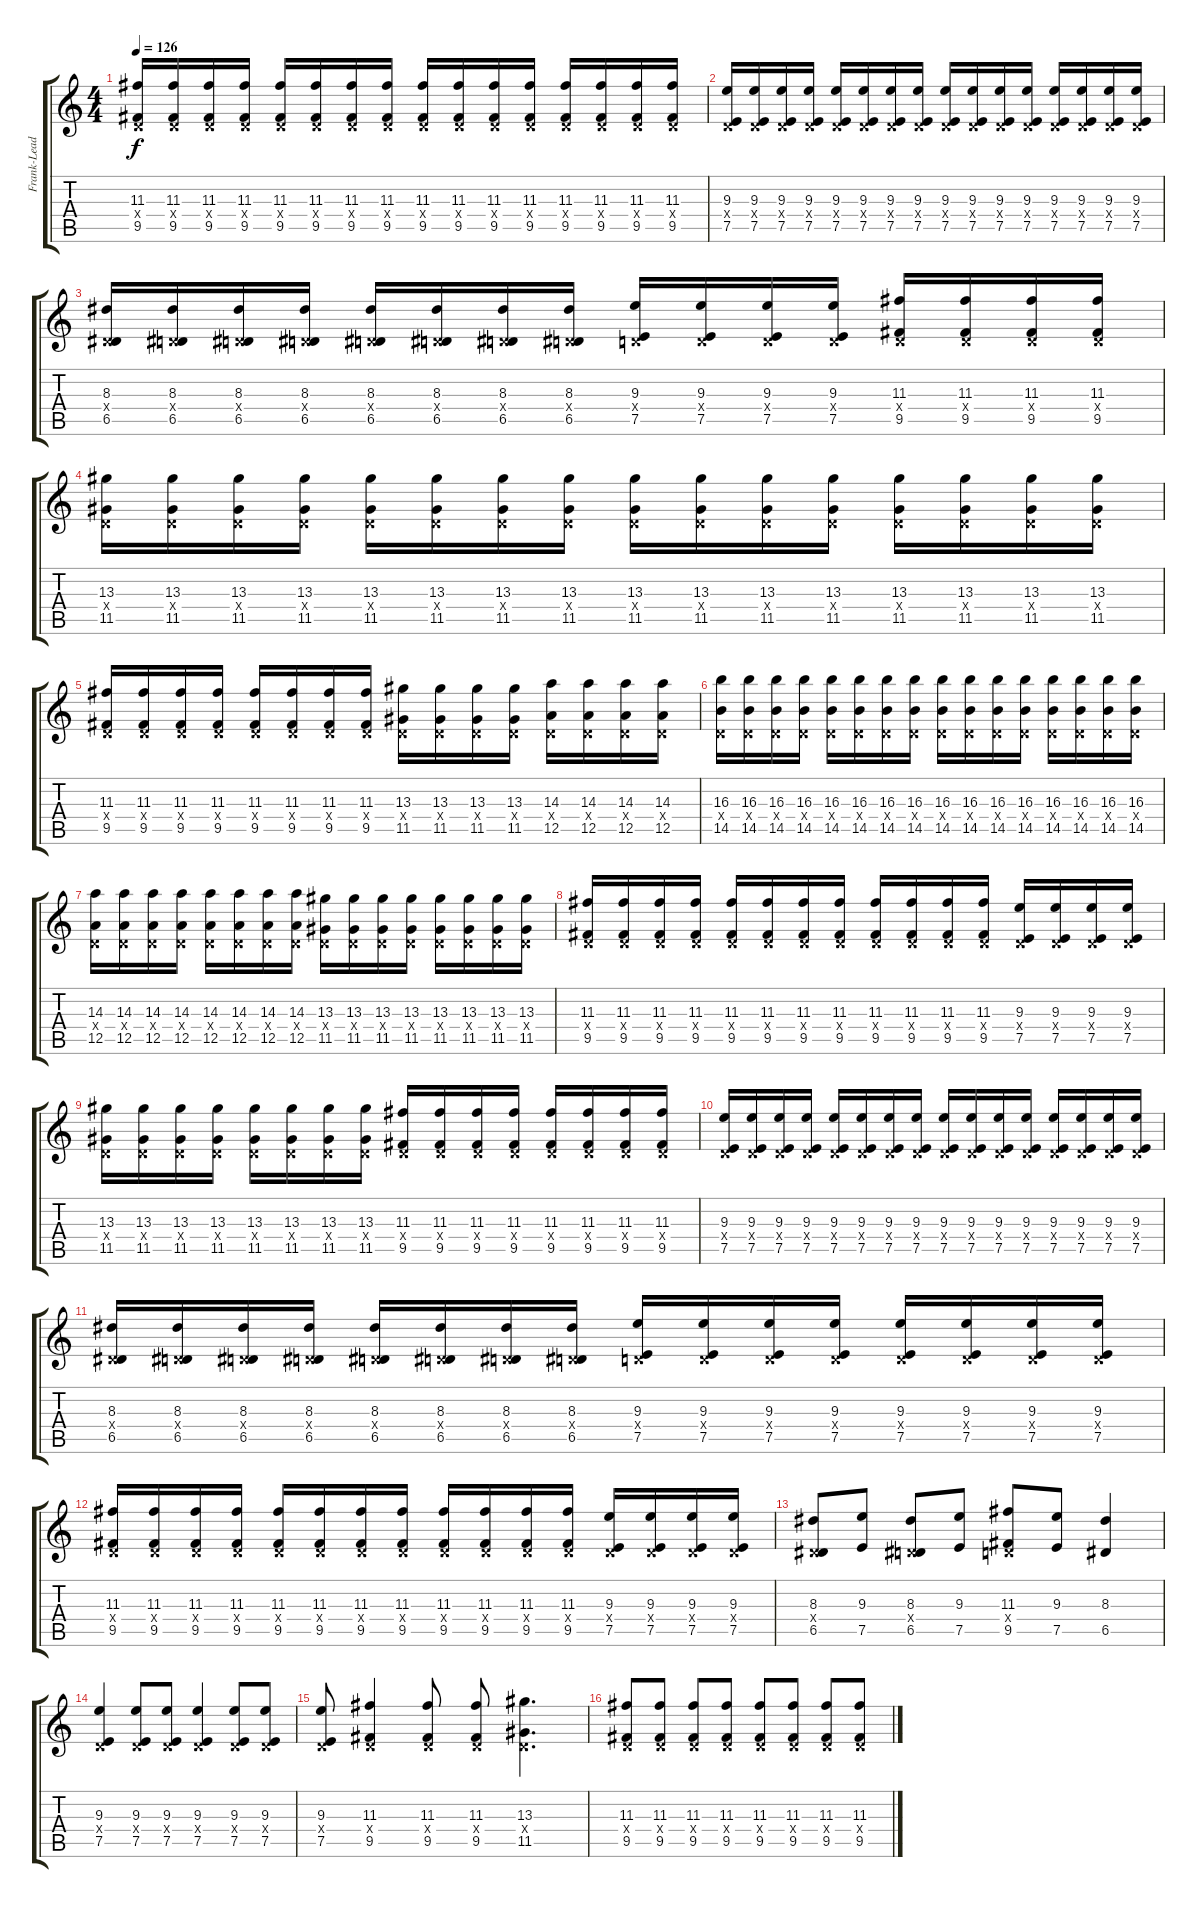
\track ("Frank-Lead" "Frank-Lead") {instrument overdrivenguitar}
\staff {score tabs}
\tuning (E4 B3 G3 D3 A2 E2) {hide}
\ts (4 4)
\tempo 126
\clef g2
\ks c
(11.3 0.4{x} 9.5).16{dy f} (11.3 0.4{x} 9.5).16 (11.3 0.4{x} 9.5).16 (11.3 0.4{x} 9.5).16 (11.3 0.4{x} 9.5).16 (11.3 0.4{x} 9.5).16 (11.3 0.4{x} 9.5).16 (11.3 0.4{x} 9.5).16 (11.3 0.4{x} 9.5).16 (11.3 0.4{x} 9.5).16 (11.3 0.4{x} 9.5).16 (11.3 0.4{x} 9.5).16 (11.3 0.4{x} 9.5).16 (11.3 0.4{x} 9.5).16 (11.3 0.4{x} 9.5).16 (11.3 0.4{x} 9.5).16 |
(9.3 0.4{x} 7.5).16 (9.3 0.4{x} 7.5).16 (9.3 0.4{x} 7.5).16 (9.3 0.4{x} 7.5).16 (9.3 0.4{x} 7.5).16 (9.3 0.4{x} 7.5).16 (9.3 0.4{x} 7.5).16 (9.3 0.4{x} 7.5).16 (9.3 0.4{x} 7.5).16 (9.3 0.4{x} 7.5).16 (9.3 0.4{x} 7.5).16 (9.3 0.4{x} 7.5).16 (9.3 0.4{x} 7.5).16 (9.3 0.4{x} 7.5).16 (9.3 0.4{x} 7.5).16 (9.3 0.4{x} 7.5).16 |
(8.3 0.4{x} 6.5).16 (8.3 0.4{x} 6.5).16 (8.3 0.4{x} 6.5).16 (8.3 0.4{x} 6.5).16 (8.3 0.4{x} 6.5).16 (8.3 0.4{x} 6.5).16 (8.3 0.4{x} 6.5).16 (8.3 0.4{x} 6.5).16 (9.3 0.4{x} 7.5).16 (9.3 0.4{x} 7.5).16 (9.3 0.4{x} 7.5).16 (9.3 0.4{x} 7.5).16 (11.3 0.4{x} 9.5).16 (11.3 0.4{x} 9.5).16 (11.3 0.4{x} 9.5).16 (11.3 0.4{x} 9.5).16 |
(13.3 0.4{x} 11.5).16 (13.3 0.4{x} 11.5).16 (13.3 0.4{x} 11.5).16 (13.3 0.4{x} 11.5).16 (13.3 0.4{x} 11.5).16 (13.3 0.4{x} 11.5).16 (13.3 0.4{x} 11.5).16 (13.3 0.4{x} 11.5).16 (13.3 0.4{x} 11.5).16 (13.3 0.4{x} 11.5).16 (13.3 0.4{x} 11.5).16 (13.3 0.4{x} 11.5).16 (13.3 0.4{x} 11.5).16 (13.3 0.4{x} 11.5).16 (13.3 0.4{x} 11.5).16 (13.3 0.4{x} 11.5).16 |
(11.3 0.4{x} 9.5).16 (11.3 0.4{x} 9.5).16 (11.3 0.4{x} 9.5).16 (11.3 0.4{x} 9.5).16 (11.3 0.4{x} 9.5).16 (11.3 0.4{x} 9.5).16 (11.3 0.4{x} 9.5).16 (11.3 0.4{x} 9.5).16 (13.3 0.4{x} 11.5).16 (13.3 0.4{x} 11.5).16 (13.3 0.4{x} 11.5).16 (13.3 0.4{x} 11.5).16 (14.3 0.4{x} 12.5).16 (14.3 0.4{x} 12.5).16 (14.3 0.4{x} 12.5).16 (14.3 0.4{x} 12.5).16 |
(16.3 0.4{x} 14.5).16 (16.3 0.4{x} 14.5).16 (16.3 0.4{x} 14.5).16 (16.3 0.4{x} 14.5).16 (16.3 0.4{x} 14.5).16 (16.3 0.4{x} 14.5).16 (16.3 0.4{x} 14.5).16 (16.3 0.4{x} 14.5).16 (16.3 0.4{x} 14.5).16 (16.3 0.4{x} 14.5).16 (16.3 0.4{x} 14.5).16 (16.3 0.4{x} 14.5).16 (16.3 0.4{x} 14.5).16 (16.3 0.4{x} 14.5).16 (16.3 0.4{x} 14.5).16 (16.3 0.4{x} 14.5).16 |
(14.3 0.4{x} 12.5).16 (14.3 0.4{x} 12.5).16 (14.3 0.4{x} 12.5).16 (14.3 0.4{x} 12.5).16 (14.3 0.4{x} 12.5).16 (14.3 0.4{x} 12.5).16 (14.3 0.4{x} 12.5).16 (14.3 0.4{x} 12.5).16 (13.3 0.4{x} 11.5).16 (13.3 0.4{x} 11.5).16 (13.3 0.4{x} 11.5).16 (13.3 0.4{x} 11.5).16 (13.3 0.4{x} 11.5).16 (13.3 0.4{x} 11.5).16 (13.3 0.4{x} 11.5).16 (13.3 0.4{x} 11.5).16 |
(11.3 0.4{x} 9.5).16 (11.3 0.4{x} 9.5).16 (11.3 0.4{x} 9.5).16 (11.3 0.4{x} 9.5).16 (11.3 0.4{x} 9.5).16 (11.3 0.4{x} 9.5).16 (11.3 0.4{x} 9.5).16 (11.3 0.4{x} 9.5).16 (11.3 0.4{x} 9.5).16 (11.3 0.4{x} 9.5).16 (11.3 0.4{x} 9.5).16 (11.3 0.4{x} 9.5).16 (9.3 0.4{x} 7.5).16 (9.3 0.4{x} 7.5).16 (9.3 0.4{x} 7.5).16 (9.3 0.4{x} 7.5).16 |
(13.3 0.4{x} 11.5).16 (13.3 0.4{x} 11.5).16 (13.3 0.4{x} 11.5).16 (13.3 0.4{x} 11.5).16 (13.3 0.4{x} 11.5).16 (13.3 0.4{x} 11.5).16 (13.3 0.4{x} 11.5).16 (13.3 0.4{x} 11.5).16 (11.3 0.4{x} 9.5).16 (11.3 0.4{x} 9.5).16 (11.3 0.4{x} 9.5).16 (11.3 0.4{x} 9.5).16 (11.3 0.4{x} 9.5).16 (11.3 0.4{x} 9.5).16 (11.3 0.4{x} 9.5).16 (11.3 0.4{x} 9.5).16 |
(9.3 0.4{x} 7.5).16 (9.3 0.4{x} 7.5).16 (9.3 0.4{x} 7.5).16 (9.3 0.4{x} 7.5).16 (9.3 0.4{x} 7.5).16 (9.3 0.4{x} 7.5).16 (9.3 0.4{x} 7.5).16 (9.3 0.4{x} 7.5).16 (9.3 0.4{x} 7.5).16 (9.3 0.4{x} 7.5).16 (9.3 0.4{x} 7.5).16 (9.3 0.4{x} 7.5).16 (9.3 0.4{x} 7.5).16 (9.3 0.4{x} 7.5).16 (9.3 0.4{x} 7.5).16 (9.3 0.4{x} 7.5).16 |
(8.3 0.4{x} 6.5).16 (8.3 0.4{x} 6.5).16 (8.3 0.4{x} 6.5).16 (8.3 0.4{x} 6.5).16 (8.3 0.4{x} 6.5).16 (8.3 0.4{x} 6.5).16 (8.3 0.4{x} 6.5).16 (8.3 0.4{x} 6.5).16 (9.3 0.4{x} 7.5).16 (9.3 0.4{x} 7.5).16 (9.3 0.4{x} 7.5).16 (9.3 0.4{x} 7.5).16 (9.3 0.4{x} 7.5).16 (9.3 0.4{x} 7.5).16 (9.3 0.4{x} 7.5).16 (9.3 0.4{x} 7.5).16 |
(11.3 0.4{x} 9.5).16 (11.3 0.4{x} 9.5).16 (11.3 0.4{x} 9.5).16 (11.3 0.4{x} 9.5).16 (11.3 0.4{x} 9.5).16 (11.3 0.4{x} 9.5).16 (11.3 0.4{x} 9.5).16 (11.3 0.4{x} 9.5).16 (11.3 0.4{x} 9.5).16 (11.3 0.4{x} 9.5).16 (11.3 0.4{x} 9.5).16 (11.3 0.4{x} 9.5).16 (9.3 0.4{x} 7.5).16 (9.3 0.4{x} 7.5).16 (9.3 0.4{x} 7.5).16 (9.3 0.4{x} 7.5).16 |
(8.3 0.4{x} 6.5).8 (9.3 7.5).8 (8.3 0.4{x} 6.5).8 (9.3 7.5).8 (11.3 0.4{x} 9.5).8 (9.3 7.5).8 (8.3 6.5).4 |
(9.3 0.4{x} 7.5).4 (9.3 0.4{x} 7.5).8 (9.3 0.4{x} 7.5).8 (9.3 0.4{x} 7.5).4 (9.3 0.4{x} 7.5).8 (9.3 0.4{x} 7.5).8 |
(9.3 0.4{x} 7.5).8 (11.3 0.4{x} 9.5).4 (11.3 0.4{x} 9.5).8 (11.3 0.4{x} 9.5).8 (13.3 0.4{x} 11.5).4{d} |
(11.3 0.4{x} 9.5).8 (11.3 0.4{x} 9.5).8 (11.3 0.4{x} 9.5).8 (11.3 0.4{x} 9.5).8 (11.3 0.4{x} 9.5).8 (11.3 0.4{x} 9.5).8 (11.3 0.4{x} 9.5).8 (11.3 0.4{x} 9.5).8
